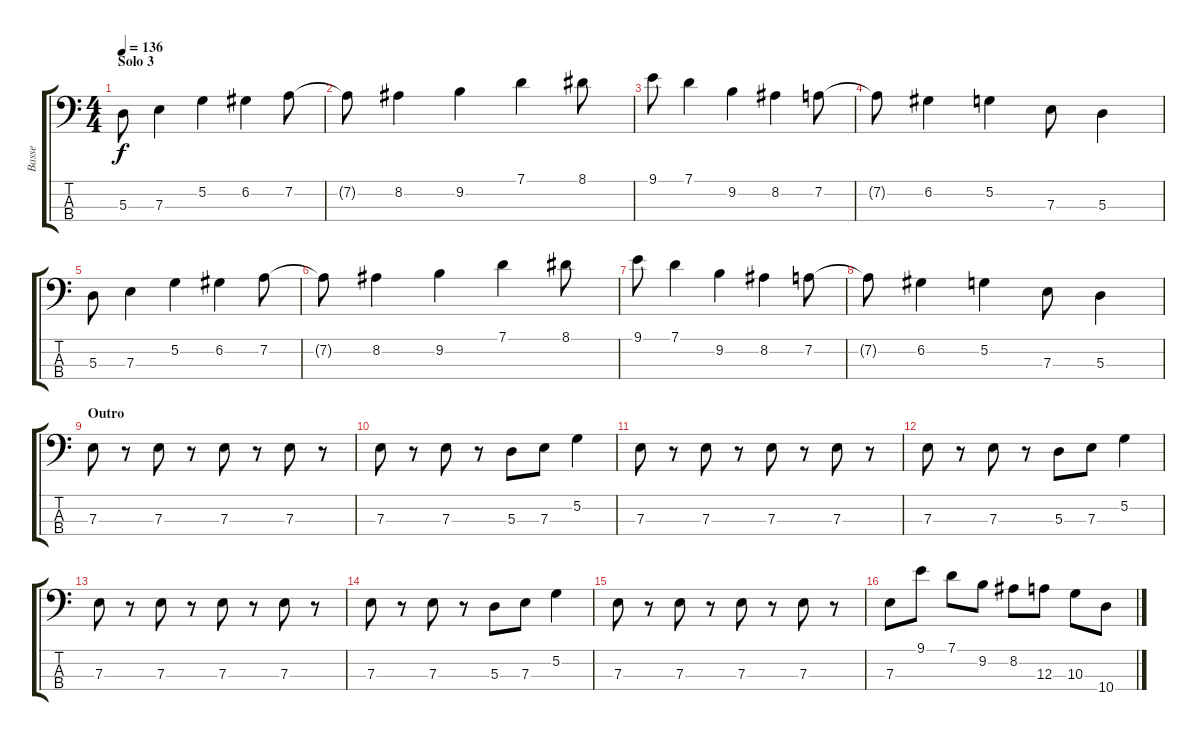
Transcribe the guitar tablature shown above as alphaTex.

\track ("Basse" "Basse") {instrument electricbassfinger}
\staff {score tabs}
\tuning (G2 D2 A1 E1) {hide}
\ts (4 4)
\section ("" "Solo 3")
\tempo 136
\clef f4
\ks c
5.3.8{dy f} 7.3.4 5.2.4 6.2.4 7.2.8 |
7.2{t}.8 8.2.4 9.2.4 7.1.4 8.1.8 |
9.1.8 7.1.4 9.2.4 8.2.4 7.2.8 |
7.2{t}.8 6.2.4 5.2.4 7.3.8 5.3.4 |
5.3.8 7.3.4 5.2.4 6.2.4 7.2.8 |
7.2{t}.8 8.2.4 9.2.4 7.1.4 8.1.8 |
9.1.8 7.1.4 9.2.4 8.2.4 7.2.8 |
7.2{t}.8 6.2.4 5.2.4 7.3.8 5.3.4 |
\section ("" "Outro")
7.3.8 r.8 7.3.8 r.8 7.3.8 r.8 7.3.8 r.8 |
7.3.8 r.8 7.3.8 r.8 5.3.8 7.3.8 5.2.4 |
7.3.8 r.8 7.3.8 r.8 7.3.8 r.8 7.3.8 r.8 |
7.3.8 r.8 7.3.8 r.8 5.3.8 7.3.8 5.2.4 |
7.3.8 r.8 7.3.8 r.8 7.3.8 r.8 7.3.8 r.8 |
7.3.8 r.8 7.3.8 r.8 5.3.8 7.3.8 5.2.4 |
7.3.8 r.8 7.3.8 r.8 7.3.8 r.8 7.3.8 r.8 |
7.3.8 9.1.8 7.1.8 9.2.8 8.2.8 12.3.8 10.3.8 10.4.8
